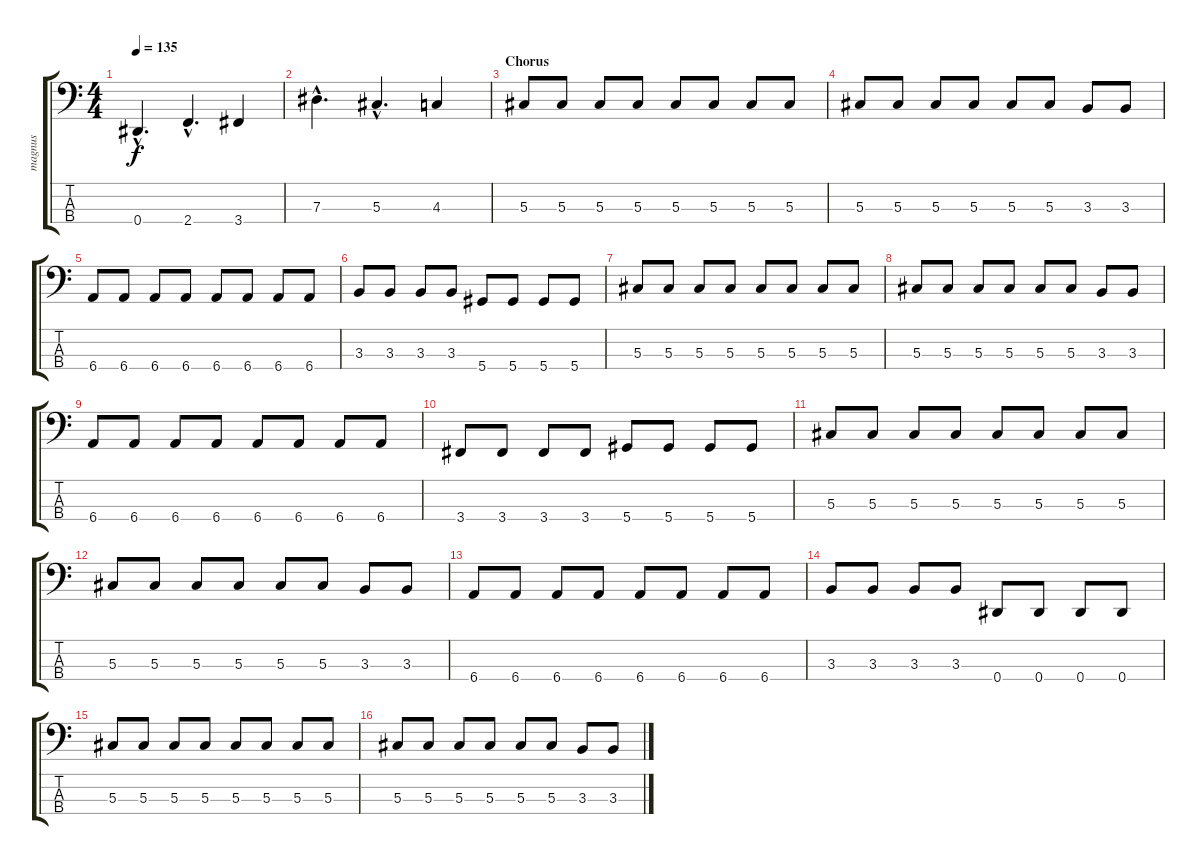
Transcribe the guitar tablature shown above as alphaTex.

\track ("magnus" "magnus") {instrument electricbassfinger}
\staff {score tabs}
\tuning (Gb2 Db2 Ab1 Eb1) {hide}
\ts (4 4)
\tempo 135
\clef f4
\ks c
0.4{hac}.4{d dy f} 2.4{hac}.4{d} 3.4.4 |
7.3{hac}.4{d} 5.3{hac}.4{d} 4.3.4 |
\section ("" "Chorus")
5.3.8 5.3.8 5.3.8 5.3.8 5.3.8 5.3.8 5.3.8 5.3.8 |
5.3.8 5.3.8 5.3.8 5.3.8 5.3.8 5.3.8 3.3.8 3.3.8 |
6.4.8 6.4.8 6.4.8 6.4.8 6.4.8 6.4.8 6.4.8 6.4.8 |
3.3.8 3.3.8 3.3.8 3.3.8 5.4.8 5.4.8 5.4.8 5.4.8 |
5.3.8 5.3.8 5.3.8 5.3.8 5.3.8 5.3.8 5.3.8 5.3.8 |
5.3.8 5.3.8 5.3.8 5.3.8 5.3.8 5.3.8 3.3.8 3.3.8 |
6.4.8 6.4.8 6.4.8 6.4.8 6.4.8 6.4.8 6.4.8 6.4.8 |
3.4.8 3.4.8 3.4.8 3.4.8 5.4.8 5.4.8 5.4.8 5.4.8 |
5.3.8 5.3.8 5.3.8 5.3.8 5.3.8 5.3.8 5.3.8 5.3.8 |
5.3.8 5.3.8 5.3.8 5.3.8 5.3.8 5.3.8 3.3.8 3.3.8 |
6.4.8 6.4.8 6.4.8 6.4.8 6.4.8 6.4.8 6.4.8 6.4.8 |
3.3.8 3.3.8 3.3.8 3.3.8 0.4.8 0.4.8 0.4.8 0.4.8 |
5.3.8 5.3.8 5.3.8 5.3.8 5.3.8 5.3.8 5.3.8 5.3.8 |
5.3.8 5.3.8 5.3.8 5.3.8 5.3.8 5.3.8 3.3.8 3.3.8
